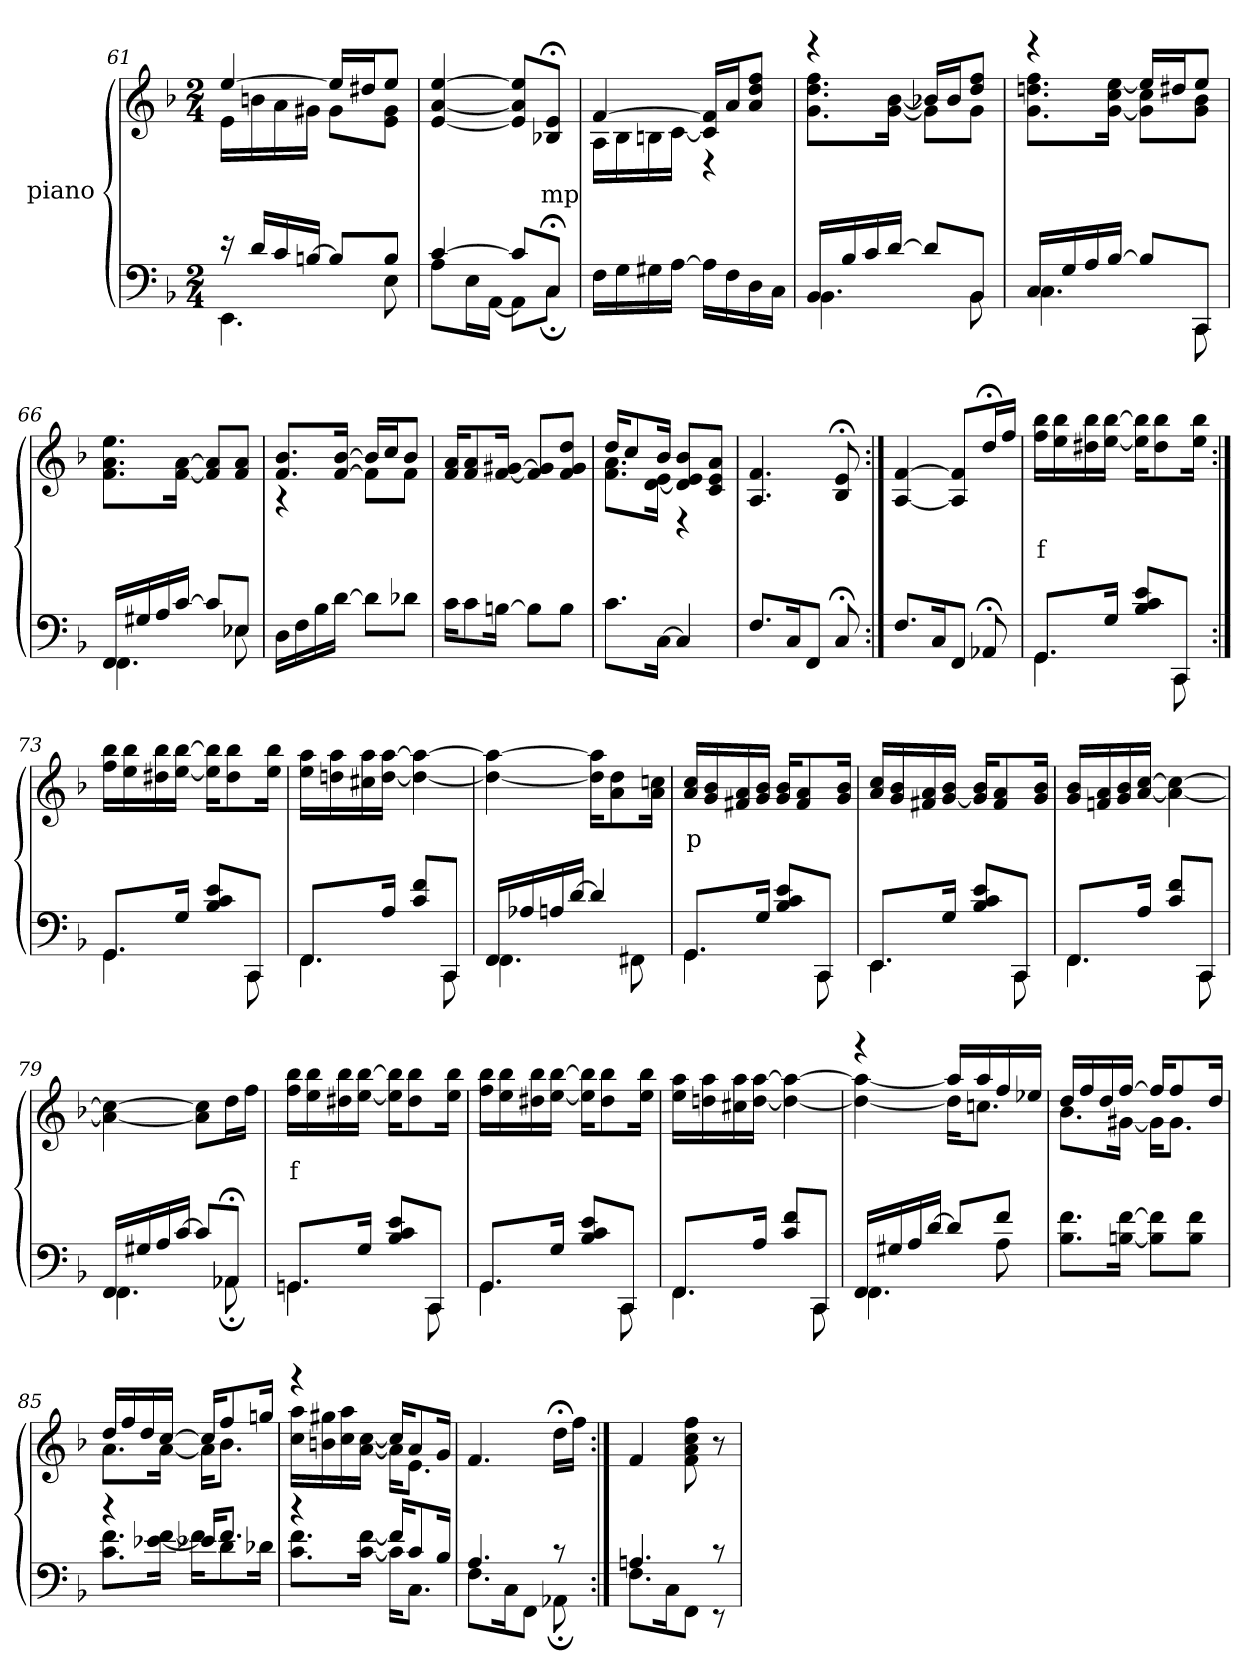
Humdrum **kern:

**kern	**kern	**text
*part2	*part1	*part1
*staff2	*staff1	*staff1
*I"piano	*I"piano	*
*clefF4	*clefG2	*
*k[b-]	*k[b-]	*
*M2/4	*M2/4	*
=61	=61	=61
*^	*^	*
16r	4.EE	[4ee	16eLL	.
16dLL	.	.	16bn	.
16c	.	.	16a	.
[16BnJJ	.	.	16g#XJJ	.
8BL]	.	16eeLL]	8g#L	.
.	.	16dd#XJ	.	.
8BJ	8E	8eeJ	8g# 8eJ	.
*	*	*v	*v	*
=62	=62	=62	=62
[4c	8AL	[4ee [4a [4e	.
.	16EL	.	.
.	[16AAJJ	.	.
8cL]	8AAL]	8ee] 8a] 8e]L	.
8C;<J	8C;<J	8e;< 8B-X;<J	mp
*v	*v	*	*
=63	=63	=63
*	*^	*
16FLL	[4f	16ALL	.
16G	.	16B-	.
16G#X	.	16Bn	.
[16AJJ	.	[16cJJ	.
16ALL]	16f] 16c]LL	4r	.
16F	16aJ	.	.
16D	8ff 8dd 8aJ	.	.
16CJJ	.	.	.
=64	=64	=64	=64
*^	*	*	*
16BB-LL	4.BB-	4r	8.ff 8.dd 8.gL	.
16B-	.	.	.	.
16c	.	.	.	.
[16dJJ	.	.	[16b- [16gJk	.
8dL]	.	16b-XLL]	8gL]	.
.	.	16b-J	.	.
8BB-J	8BB-	8ff 8ddJ	8gJ	.
=65	=65	=65	=65	=65
16CLL	4.C	4r	8.ff 8.ddn 8.gL	.
16G	.	.	.	.
16A	.	.	.	.
[16B-JJ	.	.	[16ee 16cc [16gJk	.
8B-L]	.	16eeLL]	8cc 8g]L	.
.	.	16dd#XJ	.	.
8CCJ	8CC	8eeJ	8b- 8gJ	.
*	*	*v	*v	*
=66	=66	=66	=66
16FFLL	4.FF	8.ee 8.a 8.fL	.
16G#X	.	.	.
16A	.	.	.
[16cJJ	.	[16a [16fJk	.
8cL]	.	8a] 8f]L	.
8E-XJ	8E-	8a 8fJ	.
*v	*v	*	*
=67	=67	=67
*	*^	*
16DLL	8.b- 8.fL	4r	.
16F	.	.	.
16B-	.	.	.
[16dJJ	[16b- [16fJk	.	.
8dL]	16b-LL]	8fL]	.
.	16ccJ	.	.
8d-XJ	8b-J	8fJ	.
*	*v	*v	*
=68	=68	=68
16cKL	16a 16fKL	.
8c	8a 8f	.
[16BnJk	[16g#X [16fJk	.
8BL]	8g#] 8f]L	.
8BJ	8dd 8g# 8fJ	.
=69	=69	=69
*	*^	*
8.cL	16ddKL	8.a 8.fL	.
.	8cc	.	.
[16CJk	16b-Jk	16e [16dJk	.
4C]	8b- 8e 8d]L	4r	.
.	8a 8e 8cJ	.	.
*	*v	*v	*
=70	=70	=70
8.FL	4.f 4.A	.
16C	.	.
8FFJ	.	.
8C;<	8e;< 8B-;<	.
=71:|!	=71:|!	=71:|!
8.FL	[4f [4A	.
16C	.	.
8FFJ	8f] 8A]L	.
8AA-X;<	16dd;<L	.
.	16ffJJ	.
=72	=72	=72
*^	*	*
8.GGL	4.GG	16bb- 16ffLL	f
.	.	16bb- 16ee	.
.	.	16bb- 16dd#X	.
16GJk	.	[16bb- [16eeJJ	.
8e 8c 8B-L	.	16bb-] 16ee]KL	.
.	.	8bb- 8dd#	.
8CCJ	8CC	.	.
.	.	16bb- 16eeJk	.
=73:|!	=73:|!	=73:|!	=73:|!
8.GGL	4.GG	16bb- 16ffLL	.
.	.	16bb- 16ee	.
.	.	16bb- 16dd#X	.
16GJk	.	[16bb- [16eeJJ	.
8e 8c 8B-L	.	16bb-] 16ee]KL	.
.	.	8bb- 8dd#	.
8CCJ	8CC	.	.
.	.	16bb- 16eeJk	.
=74	=74	=74	=74
8.FFL	4.FF	16aa 16eeLL	.
.	.	16aa 16ddn	.
.	.	16aa 16cc#X	.
16AJk	.	[16aa [16ddJJ	.
8f 8cL	.	4aa_ 4dd_	.
8CCJ	8CC	.	.
=75	=75	=75	=75
16FFLL	4.FF	4aa_ 4dd_	.
16A-X	.	.	.
16An	.	.	.
[16dJJ	.	.	.
4d]	.	16aa] 16dd]KL	.
.	.	8dd 8a	.
.	8FF#X	.	.
.	.	16ccn 16aJk	.
=76	=76	=76	=76
8.GGL	4.GG	16cc 16aLL	p
.	.	16b- 16g	.
.	.	16a 16f#X	.
16GJk	.	16b- 16gJJ	.
8e 8c 8B-L	.	16b- 16gKL	.
.	.	8a 8f#	.
8CCJ	8CC	.	.
.	.	16b- 16gJk	.
=77	=77	=77	=77
8.EEL	4.EE	16cc 16aLL	.
.	.	16b- 16g	.
.	.	16a 16f#X	.
16GJk	.	16b- [16gJJ	.
8e 8c 8B-L	.	16b- 16g]KL	.
.	.	8a 8f#	.
8CCJ	8CC	.	.
.	.	16b- 16gJk	.
=78	=78	=78	=78
8.FFL	4.FF	16b- 16gLL	.
.	.	16a 16fn	.
.	.	16b- 16g	.
16AJk	.	[16cc [16aJJ	.
8f 8cL	.	4cc_ 4a_	.
8CCJ	8CC	.	.
=79	=79	=79	=79
16FFLL	4.FF	4cc_ 4a_	.
16G#X	.	.	.
16A	.	.	.
[16cJJ	.	.	.
8cL]	.	8cc] 8a]L	.
8AA-X;<J	8AA-;<	16ddL	.
.	.	16ffJJ	.
=80	=80	=80	=80
8.GGnL	4.GG	16bb- 16ffLL	f
.	.	16bb- 16ee	.
.	.	16bb- 16dd#X	.
16GJk	.	[16bb- [16eeJJ	.
8e 8c 8B-L	.	16bb-] 16ee]KL	.
.	.	8bb- 8dd#	.
8CCJ	8CC	.	.
.	.	16bb- 16eeJk	.
=81	=81	=81	=81
8.GGL	4.GG	16bb- 16ffLL	.
.	.	16bb- 16ee	.
.	.	16bb- 16dd#X	.
16GJk	.	[16bb- [16eeJJ	.
8e 8c 8B-L	.	16bb-] 16ee]KL	.
.	.	8bb- 8dd#	.
8CCJ	8CC	.	.
.	.	16bb- 16eeJk	.
=82	=82	=82	=82
8.FFL	4.FF	16aa 16eeLL	.
.	.	16aa 16ddn	.
.	.	16aa 16cc#X	.
16AJk	.	[16aa [16ddJJ	.
8f 8cL	.	4aa_ 4dd_	.
8CCJ	8CC	.	.
=83	=83	=83	=83
*	*	*^	*
16FFLL	4.FF	4r	4aa_ 4dd_	.
16G#X	.	.	.	.
16A	.	.	.	.
[16dJJ	.	.	.	.
8dL]	.	16aaLL]	16ddKL]	.
.	.	16aa	8.ccnJ	.
8fJ	8A	16ff	.	.
.	.	16ee-XJJ	.	.
*v	*v	*	*	*
=84	=84	=84	=84
8.f 8.B-L	16ddLL	8.b-L	.
.	16ff	.	.
.	16dd	.	.
[16f [16BnJk	[16ffJJ	[16g#XJk	.
8f] 8B]L	16ffKL]	16g#KL]	.
.	8ff	8.g#J	.
8f 8BJ	.	.	.
.	16ddJk	.	.
=85	=85	=85	=85
*^	*	*	*
4r	8.f 8.cL	16ddLL	8.aL	.
.	.	16ff	.	.
.	.	16dd	.	.
.	[16f [16e-Jk	[16ccJJ	[16aJk	.
16e-XKL]	16fKL]	16ccKL]	16aKL]	.
8.fJ	8d	8ff	8.b-J	.
.	16d-XJk	16ggnJk	.	.
=86	=86	=86	=86	=86
4r	8.f 8.cL	4r	16aa 16ccLL	.
.	.	.	16gg#X 16bn	.
.	.	.	16aa 16cc	.
.	[16f [16cJk	.	[16cc [16aJJ	.
16fKL]	16cKL]	16ccKL]	16aKL]	.
8c	8.CJ	8a	8.eJ	.
16B-Jk	.	16gJk	.	.
*	*	*v	*v	*
=87	=87	=87	=87
4.A	8.FL	4.f	.
.	16C	.	.
.	8FFJ	.	.
8r	8AA-X;<	16dd;<LL	.
.	.	16ffJJ	.
=88:|!	=88:|!	=88:|!	=88:|!
4.An	8.FL	4f	.
.	16C	.	.
.	8FFJ	8ff 8cc 8a 8f	.
8r	8r	8r	.
*v	*v	*	*
=	=	=
*-	*-	*-
